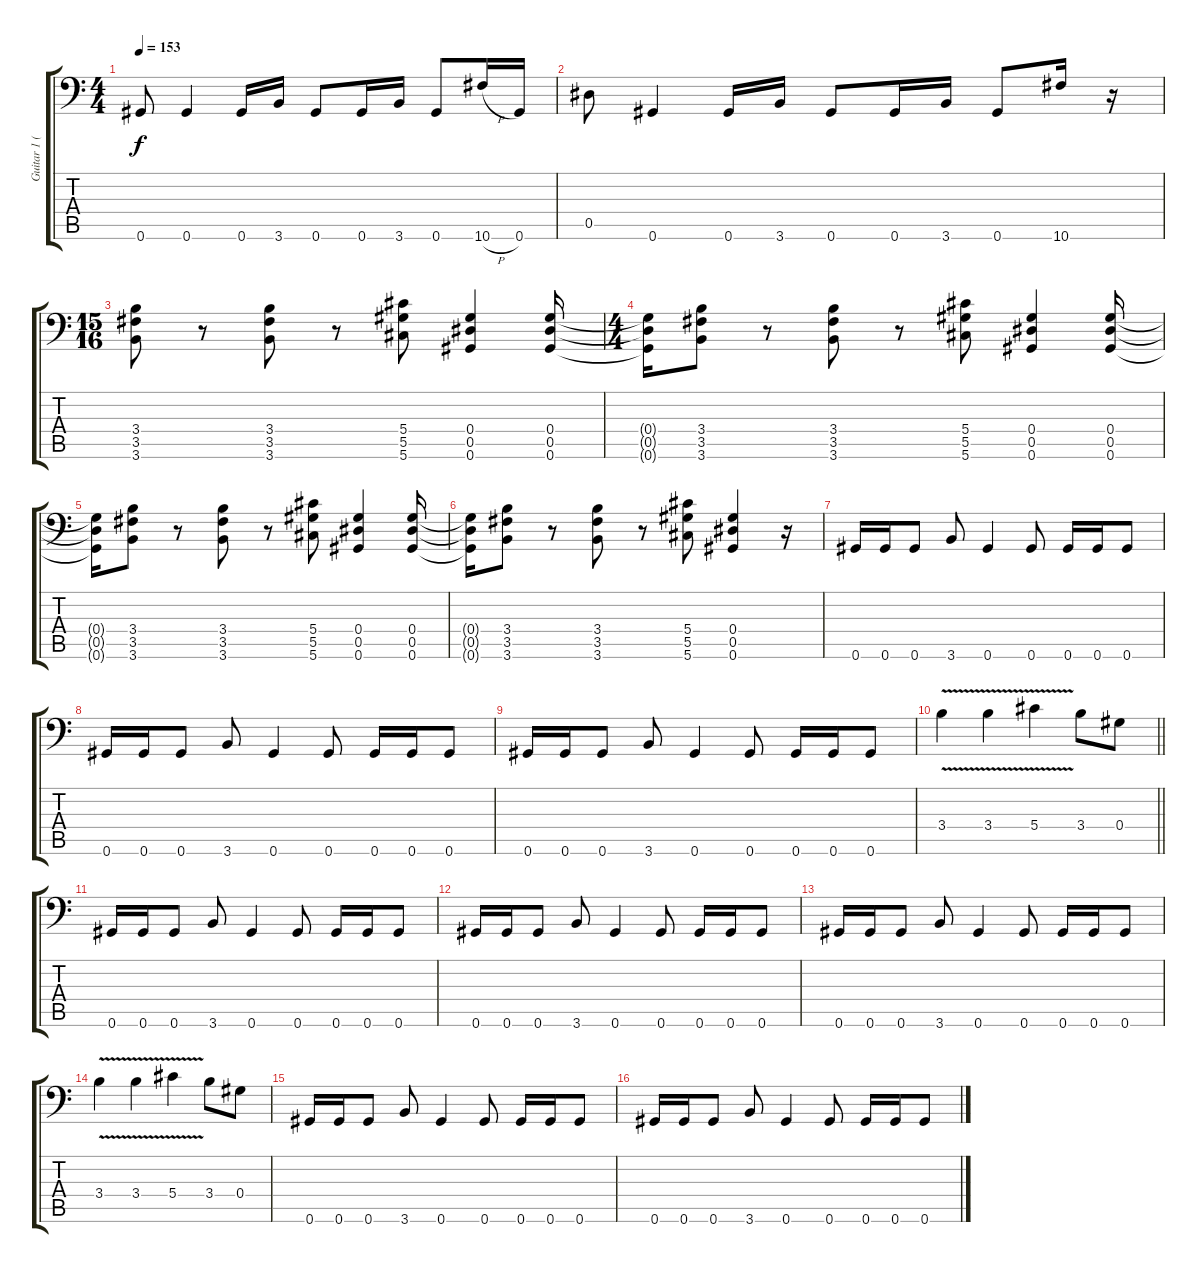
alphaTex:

\track ("Guitar 1 (James)" "Guitar 1 (") {instrument distortionguitar}
\staff {score tabs}
\tuning (Bb3 F3 Db3 Ab2 Eb2 Ab1) {hide}
\ts (4 4)
\tempo 153
\clef f4
\ks c
0.6.8{dy f} 0.6.4 0.6.16 3.6.16 0.6.8 0.6.16 3.6.16 0.6.8 10.6{h}.16 0.6.16 |
0.5.8 0.6.4 0.6.16 3.6.16 0.6.8 0.6.16 3.6.16 0.6.8 10.6.16 r.16 |
\ts (15 16)
(3.4 3.5 3.6).8 r.8 (3.4 3.5 3.6).8 r.8 (5.4 5.5 5.6).8 (0.4 0.5 0.6).4 (0.4 0.5 0.6).16 |
\ts (4 4)
(0.4{t} 0.5{t} 0.6{t}).16 (3.4 3.5 3.6).8 r.8 (3.4 3.5 3.6).8 r.8 (5.4 5.5 5.6).8 (0.4 0.5 0.6).4 (0.4 0.5 0.6).16 |
(0.4{t} 0.5{t} 0.6{t}).16 (3.4 3.5 3.6).8 r.8 (3.4 3.5 3.6).8 r.8 (5.4 5.5 5.6).8 (0.4 0.5 0.6).4 (0.4 0.5 0.6).16 |
(0.4{t} 0.5{t} 0.6{t}).16 (3.4 3.5 3.6).8 r.8 (3.4 3.5 3.6).8 r.8 (5.4 5.5 5.6).8 (0.4 0.5 0.6).4 r.16 |
0.6.16 0.6.16 0.6.8 3.6.8 0.6.4 0.6.8 0.6.16 0.6.16 0.6.8 |
0.6.16 0.6.16 0.6.8 3.6.8 0.6.4 0.6.8 0.6.16 0.6.16 0.6.8 |
0.6.16 0.6.16 0.6.8 3.6.8 0.6.4 0.6.8 0.6.16 0.6.16 0.6.8 |
\barLineRight lightlight
3.4{v}.4 3.4{v}.4 5.4{v}.4 3.4.8 0.4.8 |
0.6.16 0.6.16 0.6.8 3.6.8 0.6.4 0.6.8 0.6.16 0.6.16 0.6.8 |
0.6.16 0.6.16 0.6.8 3.6.8 0.6.4 0.6.8 0.6.16 0.6.16 0.6.8 |
0.6.16 0.6.16 0.6.8 3.6.8 0.6.4 0.6.8 0.6.16 0.6.16 0.6.8 |
3.4{v}.4 3.4{v}.4 5.4{v}.4 3.4.8 0.4.8 |
0.6.16 0.6.16 0.6.8 3.6.8 0.6.4 0.6.8 0.6.16 0.6.16 0.6.8 |
0.6.16 0.6.16 0.6.8 3.6.8 0.6.4 0.6.8 0.6.16 0.6.16 0.6.8
